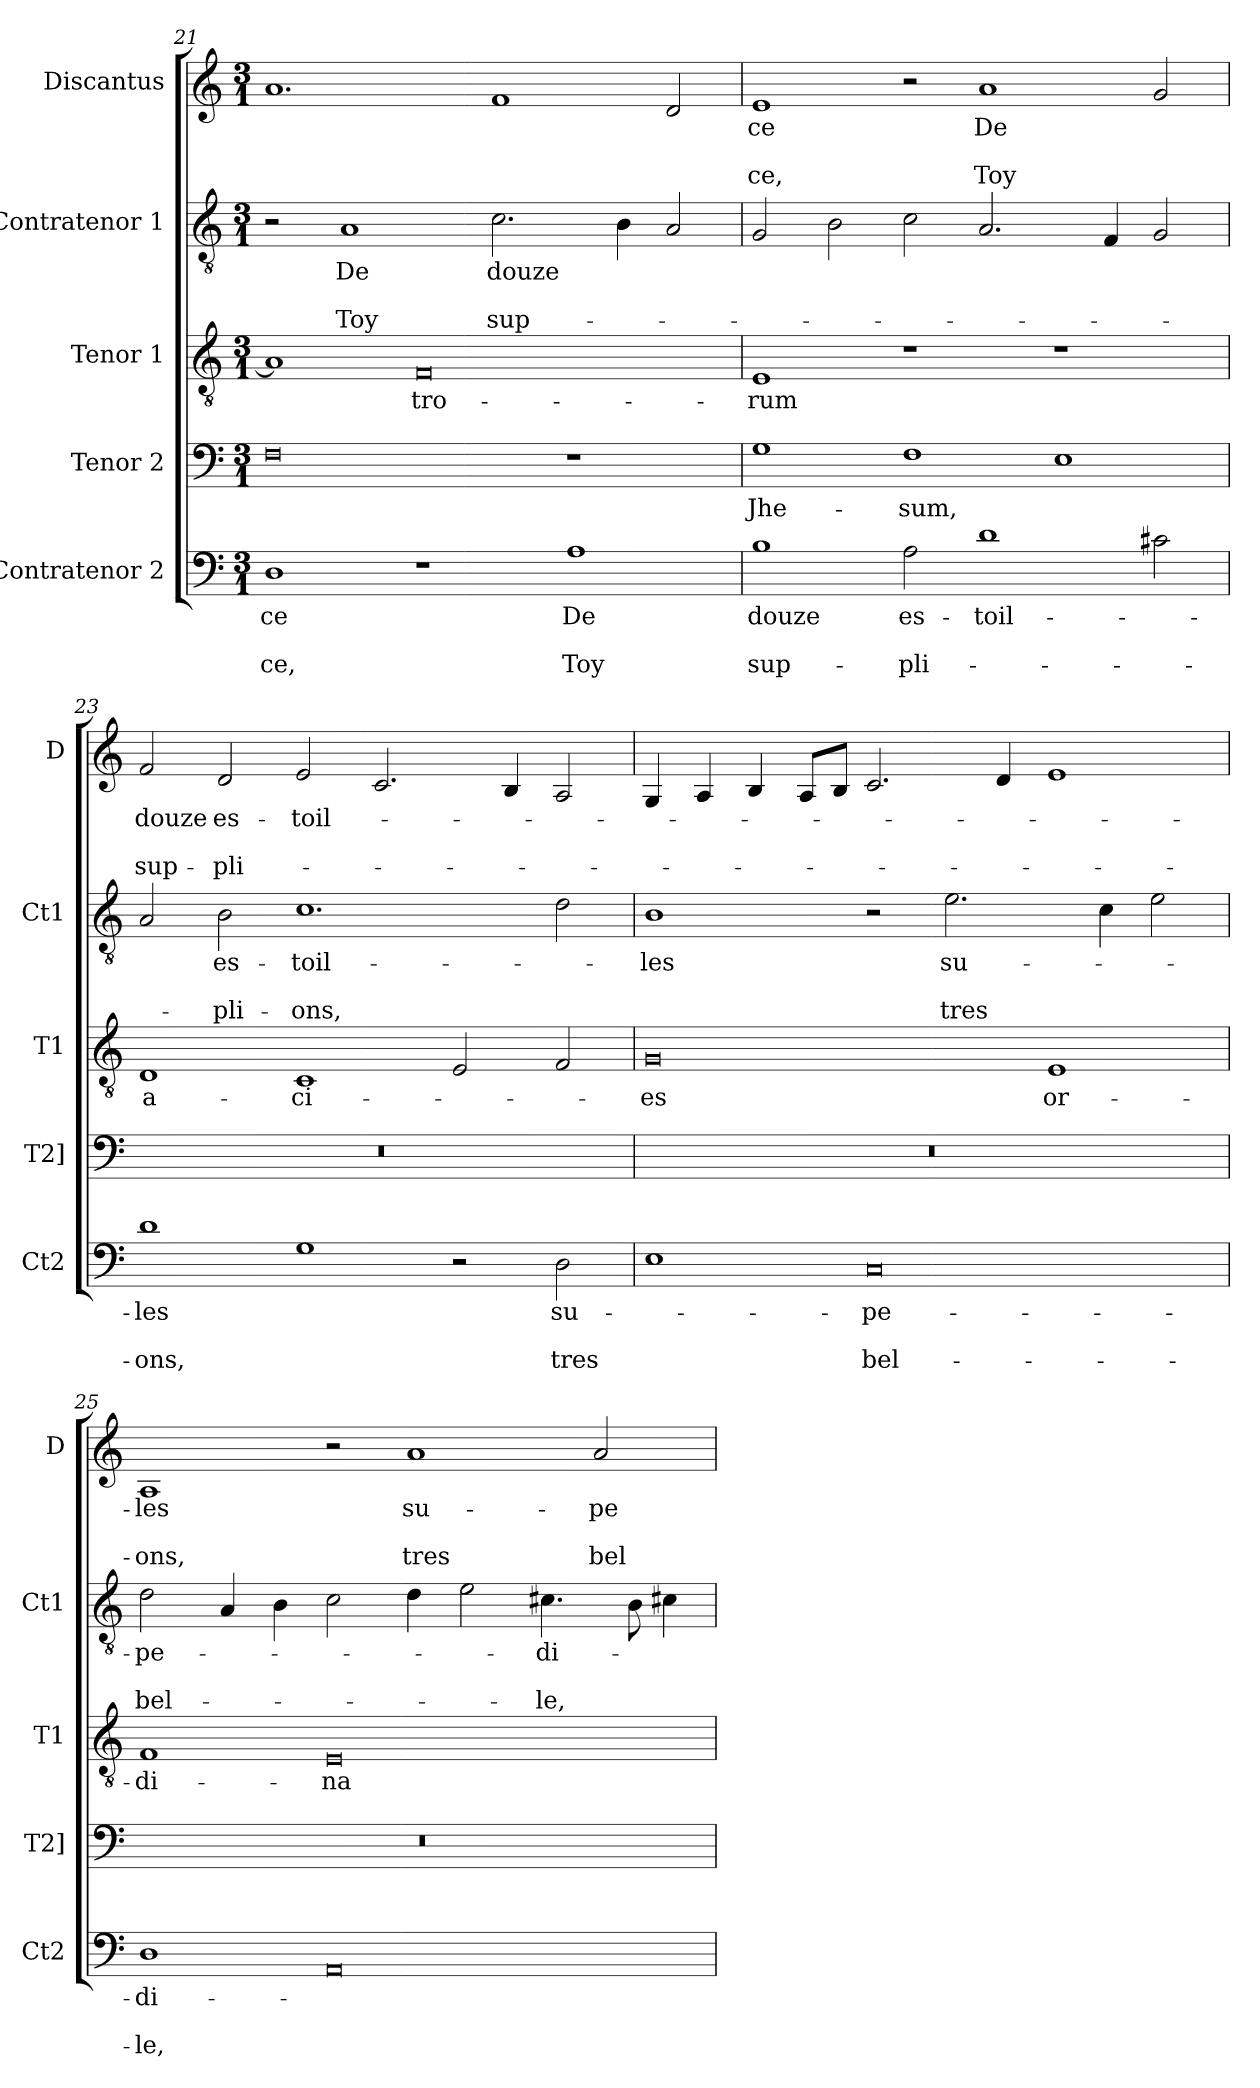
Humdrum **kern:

**kern	**text	**text	**text	**kern	**text	**kern	**text	**kern	**text	**text	**text	**kern	**text	**text	**text
*part5	*part5	*part5	*part5	*part4	*part4	*part3	*part3	*part2	*part2	*part2	*part2	*part1	*part1	*part1	*part1
*staff5	*staff5	*staff5	*staff5	*staff4	*staff4	*staff3	*staff3	*staff2	*staff2	*staff2	*staff2	*staff1	*staff1	*staff1	*staff1
*I"Contratenor 2	*	*	*	*I"Tenor 2	*	*I"Tenor 1	*	*I"Contratenor 1	*	*	*	*I"Discantus	*	*	*
*I'Ct2	*	*	*	*I'T2]	*	*I'T1	*	*I'Ct1	*	*	*	*I'D	*	*	*
*clefF4	*	*	*	*clefF4	*	*clefGv2	*	*clefGv2	*	*	*	*clefG2	*	*	*
*k[]	*	*	*	*k[]	*	*k[]	*	*k[]	*	*	*	*k[]	*	*	*
*M3/1	*	*	*	*M3/1	*	*M3/1	*	*M3/1	*	*	*	*M3/1	*	*	*
=21	=21	=21	=21	=21	=21	=21	=21	=21	=21	=21	=21	=21	=21	=21	=21
1D	-ce	.	-ce,	0F	.	1A]	.	2r	.	.	.	1.a	.	.	.
.	.	.	.	.	.	.	.	1A	De	.	Toy	.	.	.	.
1r	.	.	.	.	.	0F	-tro-	.	.	.	.	.	.	.	.
.	.	.	.	.	.	.	.	2.c	douze	.	sup-	1f	.	.	.
1A	De	.	Toy	1r	.	.	.	.	.	.	.	.	.	.	.
.	.	.	.	.	.	.	.	4B	.	.	.	.	.	.	.
.	.	.	.	.	.	.	.	2A	.	.	.	2d	.	.	.
=22	=22	=22	=22	=22	=22	=22	=22	=22	=22	=22	=22	=22	=22	=22	=22
1B	douze	.	sup-	1G	Jhe-	1E	-rum	2G	.	.	.	1e	-ce	.	-ce,
.	.	.	.	.	.	.	.	2B	.	.	.	.	.	.	.
2A	es-	.	-pli-	1F	-sum,	1r	.	2c	.	.	.	2r	.	.	.
1d	-toil-	.	.	.	.	.	.	2.A	.	.	.	1a	De	.	Toy
.	.	.	.	1E	.	1r	.	.	.	.	.	.	.	.	.
.	.	.	.	.	.	.	.	4F	.	.	.	.	.	.	.
2c#X	.	.	.	.	.	.	.	2G	.	.	.	2g	.	.	.
=23	=23	=23	=23	=23	=23	=23	=23	=23	=23	=23	=23	=23	=23	=23	=23
1d	-les	.	-ons,	0.r	.	1D	a-	2A	.	.	.	2f	douze	.	sup-
.	.	.	.	.	.	.	.	2B	es-	.	-pli-	2d	es-	.	-pli-
1G	.	.	.	.	.	1C	-ci-	1.c	-toil-	.	-ons,	2e	-toil-	.	.
.	.	.	.	.	.	.	.	.	.	.	.	2.c	.	.	.
2r	.	.	.	.	.	2E	.	.	.	.	.	.	.	.	.
.	.	.	.	.	.	.	.	.	.	.	.	4B	.	.	.
2D	su-	.	tres	.	.	2F	.	2d	.	.	.	2A	.	.	.
=24	=24	=24	=24	=24	=24	=24	=24	=24	=24	=24	=24	=24	=24	=24	=24
1E	.	.	.	0.r	.	0G	-es	1B	-les	.	.	4G	.	.	.
.	.	.	.	.	.	.	.	.	.	.	.	4A	.	.	.
.	.	.	.	.	.	.	.	.	.	.	.	4B	.	.	.
.	.	.	.	.	.	.	.	.	.	.	.	8AL	.	.	.
.	.	.	.	.	.	.	.	.	.	.	.	8BJ	.	.	.
0C	-pe-	.	bel-	.	.	.	.	2r	.	.	.	2.c	.	.	.
.	.	.	.	.	.	.	.	2.e	su-	.	tres	.	.	.	.
.	.	.	.	.	.	.	.	.	.	.	.	4d	.	.	.
.	.	.	.	.	.	1E	or-	.	.	.	.	1e	.	.	.
.	.	.	.	.	.	.	.	4c	.	.	.	.	.	.	.
.	.	.	.	.	.	.	.	2e	.	.	.	.	.	.	.
=25	=25	=25	=25	=25	=25	=25	=25	=25	=25	=25	=25	=25	=25	=25	=25
1D	-di-	.	-le,	0.r	.	1F	-di-	2d	-pe-	.	bel-	1A	-les	.	-ons,
.	.	.	.	.	.	.	.	4A	.	.	.	.	.	.	.
.	.	.	.	.	.	.	.	4B	.	.	.	.	.	.	.
0AA	.	.	.	.	.	0E	-na-	2c	.	.	.	2r	.	.	.
.	.	.	.	.	.	.	.	4d	.	.	.	1a	su-	.	tres
.	.	.	.	.	.	.	.	2e	.	.	.	.	.	.	.
.	.	.	.	.	.	.	.	4.c#X	-di-	.	-le,	.	.	.	.
.	.	.	.	.	.	.	.	.	.	.	.	2a	-pe-	.	bel-
.	.	.	.	.	.	.	.	8B	.	.	.	.	.	.	.
.	.	.	.	.	.	.	.	4c#X	.	.	.	.	.	.	.
=	=	=	=	=	=	=	=	=	=	=	=	=	=	=	=
*-	*-	*-	*-	*-	*-	*-	*-	*-	*-	*-	*-	*-	*-	*-	*-
